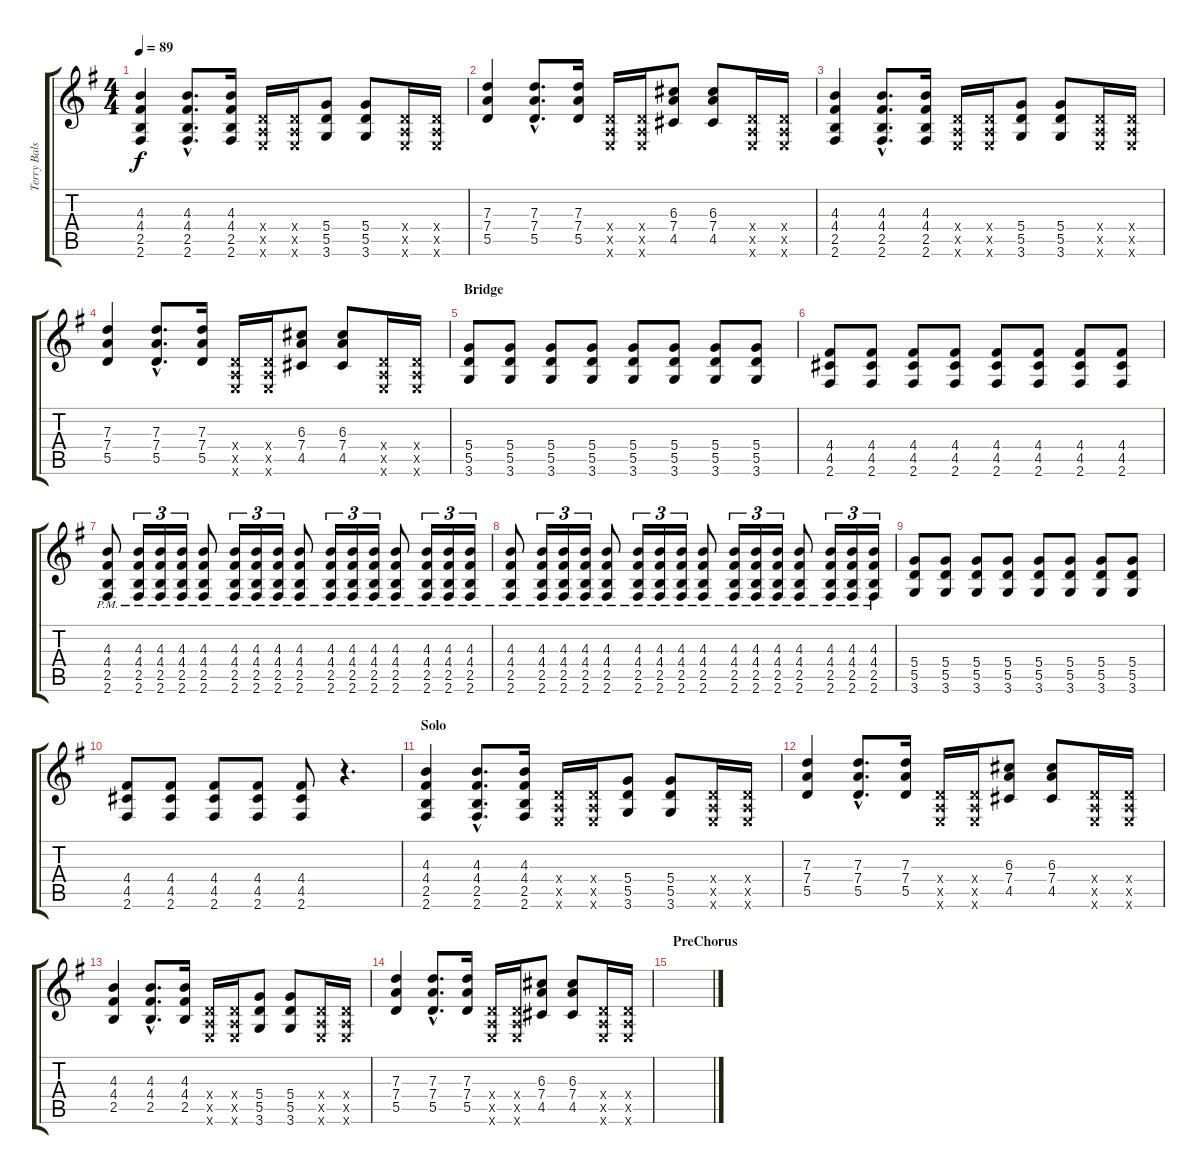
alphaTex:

\track ("Terry Balsamo" "Terry Bals") {instrument distortionguitar}
\staff {score tabs}
\tuning (E4 B3 G3 D3 A2 E2) {hide}
\ts (4 4)
\tempo 89
\clef g2
\ks g
(4.3 4.4 2.5 2.6).4{dy f} (4.3{hac} 4.4{hac} 2.5{hac} 2.6{hac}).8{d} (4.3 4.4 2.5 2.6).16 (0.4{x} 0.5{x} 0.6{x}).16 (0.4{x} 0.5{x} 0.6{x}).16 (5.4 5.5 3.6).8 (5.4 5.5 3.6).8 (0.4{x} 0.5{x} 0.6{x}).16 (0.4{x} 0.5{x} 0.6{x}).16 |
(7.3 7.4 5.5).4 (7.3{hac} 7.4{hac} 5.5{hac}).8{d} (7.3 7.4 5.5).16 (0.4{x} 0.5{x} 0.6{x}).16 (0.4{x} 0.5{x} 0.6{x}).16 (6.3 7.4 4.5).8 (6.3 7.4 4.5).8 (0.4{x} 0.5{x} 0.6{x}).16 (0.4{x} 0.5{x} 0.6{x}).16 |
(4.3 4.4 2.5 2.6).4 (4.3{hac} 4.4{hac} 2.5{hac} 2.6{hac}).8{d} (4.3 4.4 2.5 2.6).16 (0.4{x} 0.5{x} 0.6{x}).16 (0.4{x} 0.5{x} 0.6{x}).16 (5.4 5.5 3.6).8 (5.4 5.5 3.6).8 (0.4{x} 0.5{x} 0.6{x}).16 (0.4{x} 0.5{x} 0.6{x}).16 |
(7.3 7.4 5.5).4 (7.3{hac} 7.4{hac} 5.5{hac}).8{d} (7.3 7.4 5.5).16 (0.4{x} 0.5{x} 0.6{x}).16 (0.4{x} 0.5{x} 0.6{x}).16 (6.3 7.4 4.5).8 (6.3 7.4 4.5).8 (0.4{x} 0.5{x} 0.6{x}).16 (0.4{x} 0.5{x} 0.6{x}).16 |
\section ("" "Bridge")
(5.4 5.5 3.6).8 (5.4 5.5 3.6).8 (5.4 5.5 3.6).8 (5.4 5.5 3.6).8 (5.4 5.5 3.6).8 (5.4 5.5 3.6).8 (5.4 5.5 3.6).8 (5.4 5.5 3.6).8 |
(4.4 4.5 2.6).8 (4.4 4.5 2.6).8 (4.4 4.5 2.6).8 (4.4 4.5 2.6).8 (4.4 4.5 2.6).8 (4.4 4.5 2.6).8 (4.4 4.5 2.6).8 (4.4 4.5 2.6).8 |
(4.3{pm} 4.4{pm} 2.5{pm} 2.6{pm}).8 (4.3{pm} 4.4{pm} 2.5{pm} 2.6{pm}).16{tu (3 2)} (4.3{pm} 4.4{pm} 2.5{pm} 2.6{pm}).16{tu (3 2)} (4.3{pm} 4.4{pm} 2.5{pm} 2.6{pm}).16{tu (3 2)} (4.3{pm} 4.4{pm} 2.5{pm} 2.6{pm}).8 (4.3{pm} 4.4{pm} 2.5{pm} 2.6{pm}).16{tu (3 2)} (4.3{pm} 4.4{pm} 2.5{pm} 2.6{pm}).16{tu (3 2)} (4.3{pm} 4.4{pm} 2.5{pm} 2.6{pm}).16{tu (3 2)} (4.3{pm} 4.4{pm} 2.5{pm} 2.6{pm}).8 (4.3{pm} 4.4{pm} 2.5{pm} 2.6{pm}).16{tu (3 2)} (4.3{pm} 4.4{pm} 2.5{pm} 2.6{pm}).16{tu (3 2)} (4.3{pm} 4.4{pm} 2.5{pm} 2.6{pm}).16{tu (3 2)} (4.3{pm} 4.4{pm} 2.5{pm} 2.6{pm}).8 (4.3{pm} 4.4{pm} 2.5{pm} 2.6{pm}).16{tu (3 2)} (4.3{pm} 4.4{pm} 2.5{pm} 2.6{pm}).16{tu (3 2)} (4.3{pm} 4.4{pm} 2.5{pm} 2.6{pm}).16{tu (3 2)} |
(4.3{pm} 4.4{pm} 2.5{pm} 2.6{pm}).8 (4.3{pm} 4.4{pm} 2.5{pm} 2.6{pm}).16{tu (3 2)} (4.3{pm} 4.4{pm} 2.5{pm} 2.6{pm}).16{tu (3 2)} (4.3{pm} 4.4{pm} 2.5{pm} 2.6{pm}).16{tu (3 2)} (4.3{pm} 4.4{pm} 2.5{pm} 2.6{pm}).8 (4.3{pm} 4.4{pm} 2.5{pm} 2.6{pm}).16{tu (3 2)} (4.3{pm} 4.4{pm} 2.5{pm} 2.6{pm}).16{tu (3 2)} (4.3{pm} 4.4{pm} 2.5{pm} 2.6{pm}).16{tu (3 2)} (4.3{pm} 4.4{pm} 2.5{pm} 2.6{pm}).8 (4.3{pm} 4.4{pm} 2.5{pm} 2.6{pm}).16{tu (3 2)} (4.3{pm} 4.4{pm} 2.5{pm} 2.6{pm}).16{tu (3 2)} (4.3{pm} 4.4{pm} 2.5{pm} 2.6{pm}).16{tu (3 2)} (4.3{pm} 4.4{pm} 2.5{pm} 2.6{pm}).8 (4.3{pm} 4.4{pm} 2.5{pm} 2.6{pm}).16{tu (3 2)} (4.3{pm} 4.4{pm} 2.5{pm} 2.6{pm}).16{tu (3 2)} (4.3{pm} 4.4{pm} 2.5{pm} 2.6{pm}).16{tu (3 2)} |
(5.4 5.5 3.6).8 (5.4 5.5 3.6).8 (5.4 5.5 3.6).8 (5.4 5.5 3.6).8 (5.4 5.5 3.6).8 (5.4 5.5 3.6).8 (5.4 5.5 3.6).8 (5.4 5.5 3.6).8 |
(4.4 4.5 2.6).8 (4.4 4.5 2.6).8 (4.4 4.5 2.6).8 (4.4 4.5 2.6).8 (4.4 4.5 2.6).8 r.4{d} |
\section ("" "Solo")
(4.3 4.4 2.5 2.6).4 (4.3{hac} 4.4{hac} 2.5{hac} 2.6{hac}).8{d} (4.3 4.4 2.5 2.6).16 (0.4{x} 0.5{x} 0.6{x}).16 (0.4{x} 0.5{x} 0.6{x}).16 (5.4 5.5 3.6).8 (5.4 5.5 3.6).8 (0.4{x} 0.5{x} 0.6{x}).16 (0.4{x} 0.5{x} 0.6{x}).16 |
(7.3 7.4 5.5).4 (7.3{hac} 7.4{hac} 5.5{hac}).8{d} (7.3 7.4 5.5).16 (0.4{x} 0.5{x} 0.6{x}).16 (0.4{x} 0.5{x} 0.6{x}).16 (6.3 7.4 4.5).8 (6.3 7.4 4.5).8 (0.4{x} 0.5{x} 0.6{x}).16 (0.4{x} 0.5{x} 0.6{x}).16 |
(4.3 4.4 2.5).4 (4.3{hac} 4.4{hac} 2.5{hac}).8{d} (4.3 4.4 2.5).16 (0.4{x} 0.5{x} 0.6{x}).16 (0.4{x} 0.5{x} 0.6{x}).16 (5.4 5.5 3.6).8 (5.4 5.5 3.6).8 (0.4{x} 0.5{x} 0.6{x}).16 (0.4{x} 0.5{x} 0.6{x}).16 |
(7.3 7.4 5.5).4 (7.3{hac} 7.4{hac} 5.5{hac}).8{d} (7.3 7.4 5.5).16 (0.4{x} 0.5{x} 0.6{x}).16 (0.4{x} 0.5{x} 0.6{x}).16 (6.3 7.4 4.5).8 (6.3 7.4 4.5).8 (0.4{x} 0.5{x} 0.6{x}).16 (0.4{x} 0.5{x} 0.6{x}).16 |
\section ("" "PreChorus")
